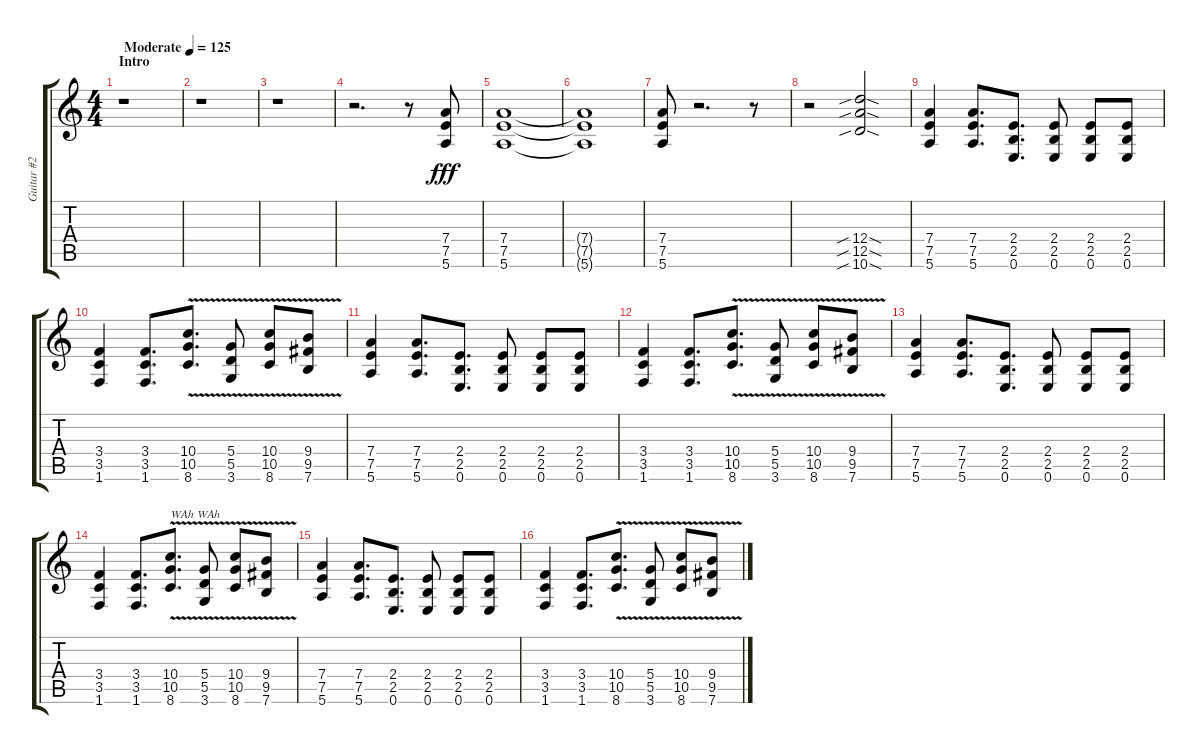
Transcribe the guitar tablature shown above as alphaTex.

\track ("Guitar #2" "Guitar #2") {instrument overdrivenguitar}
\staff {score tabs}
\tuning (E4 B3 G3 D3 A2 E2) {hide}
\ts (4 4)
\section ("" "Intro")
\tempo (125 "Moderate")
\clef g2
\ks c
r.1{dy fff instrument overdrivenguitar} |
r.1 |
r.1 |
r.2{d} r.8 (7.4 7.5 5.6).8 |
(7.4 7.5 5.6).1 |
(7.4{t} 7.5{t} 5.6{t}).1 |
(7.4 7.5 5.6).8 r.2{d} r.8 |
r.2 (12.4{sib sod} 12.5{sib sod} 10.6{sib sod}).2 |
(7.4 7.5 5.6).4 (7.4 7.5 5.6).8{d} (2.4 2.5 0.6).8{d} (2.4 2.5 0.6).8 (2.4 2.5 0.6).8 (2.4 2.5 0.6).8 |
(3.4 3.5 1.6).4 (3.4 3.5 1.6).8{d} (10.4{v} 10.5{v} 8.6{v}).8{d} (5.4{v} 5.5{v} 3.6{v}).8 (10.4{v} 10.5{v} 8.6{v}).8 (9.4{v} 9.5{v} 7.6{v}).8 |
(7.4 7.5 5.6).4 (7.4 7.5 5.6).8{d} (2.4 2.5 0.6).8{d} (2.4 2.5 0.6).8 (2.4 2.5 0.6).8 (2.4 2.5 0.6).8 |
(3.4 3.5 1.6).4 (3.4 3.5 1.6).8{d} (10.4{v} 10.5{v} 8.6{v}).8{d} (5.4{v} 5.5{v} 3.6{v}).8 (10.4{v} 10.5{v} 8.6{v}).8 (9.4{v} 9.5{v} 7.6{v}).8 |
(7.4 7.5 5.6).4 (7.4 7.5 5.6).8{d} (2.4 2.5 0.6).8{d} (2.4 2.5 0.6).8 (2.4 2.5 0.6).8 (2.4 2.5 0.6).8 |
(3.4 3.5 1.6).4 (3.4 3.5 1.6).8{d} (10.4{v} 10.5{v} 8.6{v}).8{d txt "WAh WAh"} (5.4{v} 5.5{v} 3.6{v}).8 (10.4{v} 10.5{v} 8.6{v}).8 (9.4{v} 9.5{v} 7.6{v}).8 |
(7.4 7.5 5.6).4 (7.4 7.5 5.6).8{d} (2.4 2.5 0.6).8{d} (2.4 2.5 0.6).8 (2.4 2.5 0.6).8 (2.4 2.5 0.6).8 |
(3.4 3.5 1.6).4 (3.4 3.5 1.6).8{d} (10.4{v} 10.5{v} 8.6{v}).8{d} (5.4{v} 5.5{v} 3.6{v}).8 (10.4{v} 10.5{v} 8.6{v}).8 (9.4{v} 9.5{v} 7.6{v}).8
